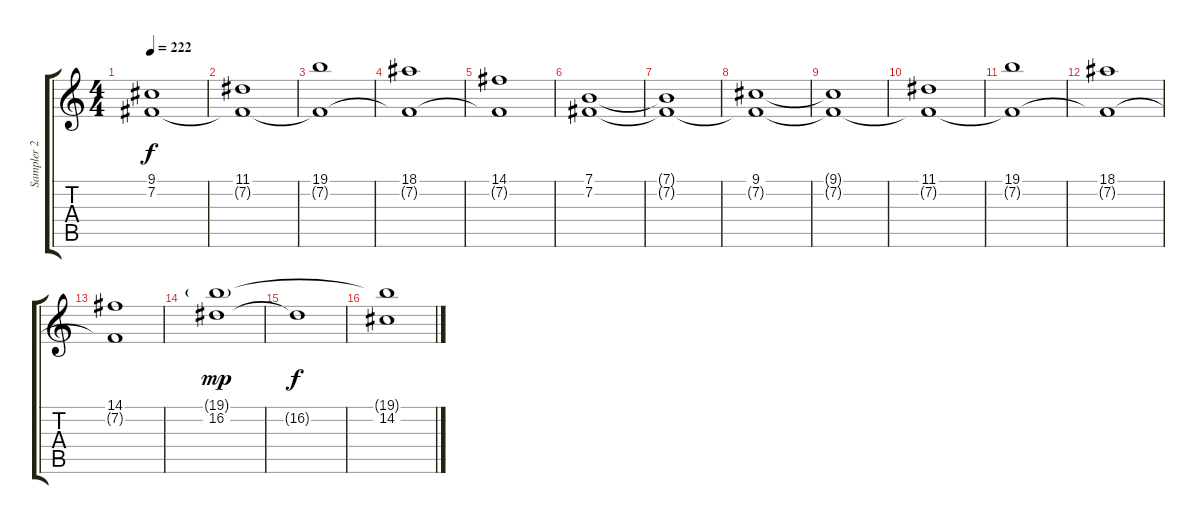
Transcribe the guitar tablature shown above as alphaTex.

\track ("Sampler 2" "Sampler 2") {instrument stringensemble1}
\staff {score tabs}
\tuning (E4 B3 G3 D3 A2 E2) {hide}
\ts (4 4)
\tempo 222
\clef g2
\ks c
(9.1{t} 7.2{t}).1{dy f} |
(11.1 7.2{t}).1 |
(19.1 7.2{t}).1 |
(18.1 7.2{t}).1 |
(14.1 7.2{t}).1 |
(7.1 7.2).1 |
(7.1{t} 7.2{t}).1 |
(9.1 7.2{t}).1 |
(9.1{t} 7.2{t}).1 |
(11.1 7.2{t}).1 |
(19.1 7.2{t}).1 |
(18.1 7.2{t}).1 |
(14.1 7.2{t}).1 |
(19.1{g} 16.2).1{dy mp} |
16.2{t}.1{dy f} |
(19.1{t} 14.2).1
